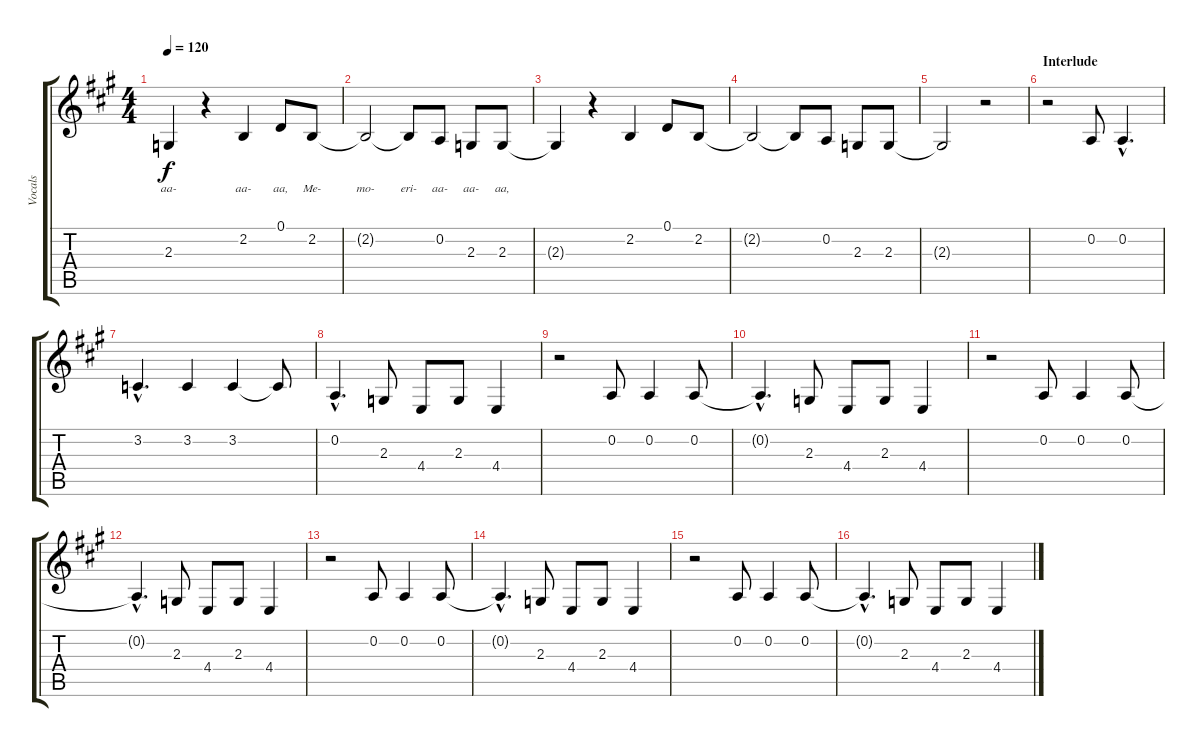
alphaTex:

\track ("Vocals" "Vocals") {instrument lead8bassandlead}
\staff {score tabs}
\tuning (D4 A3 F3 C3 G2 D2) {hide}
\ts (4 4)
\tempo 120
\clef g2
\ks a
2.3{t}.4{lyrics (0 "aa-") lyrics (1 "") lyrics (2 "") lyrics (3 "") lyrics (4 "") dy f} r.4 2.2.4{lyrics (0 "aa-") lyrics (1 "") lyrics (2 "") lyrics (3 "") lyrics (4 "")} 0.1.8{lyrics (0 "aa,") lyrics (1 "") lyrics (2 "") lyrics (3 "") lyrics (4 "")} 2.2.8{lyrics (0 "Me-") lyrics (1 "") lyrics (2 "") lyrics (3 "") lyrics (4 "")} |
2.2{t}.2{lyrics (0 "mo-") lyrics (1 "") lyrics (2 "") lyrics (3 "") lyrics (4 "")} 2.2{t}.8{lyrics (0 "eri-") lyrics (1 "") lyrics (2 "") lyrics (3 "") lyrics (4 "")} 0.2.8{lyrics (0 "aa-") lyrics (1 "") lyrics (2 "") lyrics (3 "") lyrics (4 "")} 2.3.8{lyrics (0 "aa-") lyrics (1 "") lyrics (2 "") lyrics (3 "") lyrics (4 "")} 2.3.8{lyrics (0 "aa,") lyrics (1 "") lyrics (2 "") lyrics (3 "") lyrics (4 "")} |
2.3{t}.4 r.4 2.2.4 0.1.8 2.2.8 |
2.2{t}.2 2.2{t}.8 0.2.8 2.3.8 2.3.8 |
2.3{t}.2 r.2 |
\section ("" "Interlude")
r.2 0.2.8 0.2{hac}.4{d} |
3.2{hac}.4{d} 3.2.4 3.2.4 3.2{t}.8 |
0.2{hac}.4{d} 2.3.8 4.4.8 2.3.8 4.4.4 |
r.2 0.2.8 0.2.4 0.2.8 |
0.2{hac t}.4{d} 2.3.8 4.4.8 2.3.8 4.4.4 |
r.2 0.2.8 0.2.4 0.2.8 |
0.2{hac t}.4{d} 2.3.8 4.4.8 2.3.8 4.4.4 |
r.2 0.2.8 0.2.4 0.2.8 |
0.2{hac t}.4{d} 2.3.8 4.4.8 2.3.8 4.4.4 |
r.2 0.2.8 0.2.4 0.2.8 |
0.2{hac t}.4{d} 2.3.8 4.4.8 2.3.8 4.4.4
